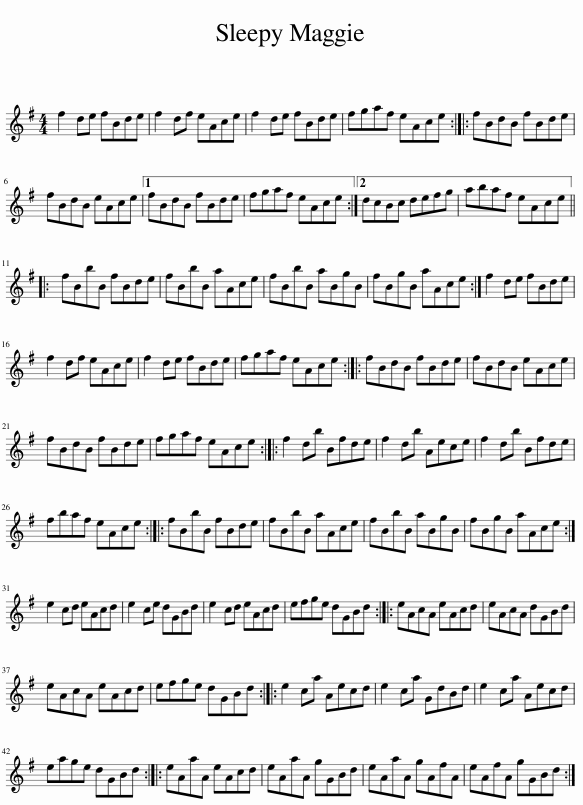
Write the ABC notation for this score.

X:1
L:1/8
M:4/4
I:linebreak $
K:G
V:1 treble
V:1
 f2 de fBde | f2 df eAce | f2 de fBde | fgaf eAce :: fBdB fBde |$ %5
 fBdB eAce |1 fBdB fBde | fgaf eAce :|2 dcBc defg | abaf eAce |:$ %10
 fBbB fBde | fBbB aAce | fBbB aBgB | fBgB aAce :| f2 de fBde |$ %15
 f2 df eAce | f2 de fBde | fgaf eAce :: fBdB fBde | fBdB eAce |$ %20
 fBdB fBde | fgaf eAce :: f2 db Bfde | f2 db Aece | f2 db Bfde |$ %25
 fbaf eAce :: fBbB fBde | fBbB aAce | fBbB aBgB | fBgB aAce :|$ %30
 e2 cd eAcd | e2 ce dGBd | e2 cd eAcd | efge dGBd :: eAcA eAcd | %35
 eAcA dGBd |$ eAcA eAcd | efge dGBd :: e2 ca Aecd | e2 ca GdBd | %40
 e2 ca Aecd |$ eage dGBd :: eAaA eAcd | eAaA gGBd | eAaA gAfA | %45
 eAfA gGBd :| %46
